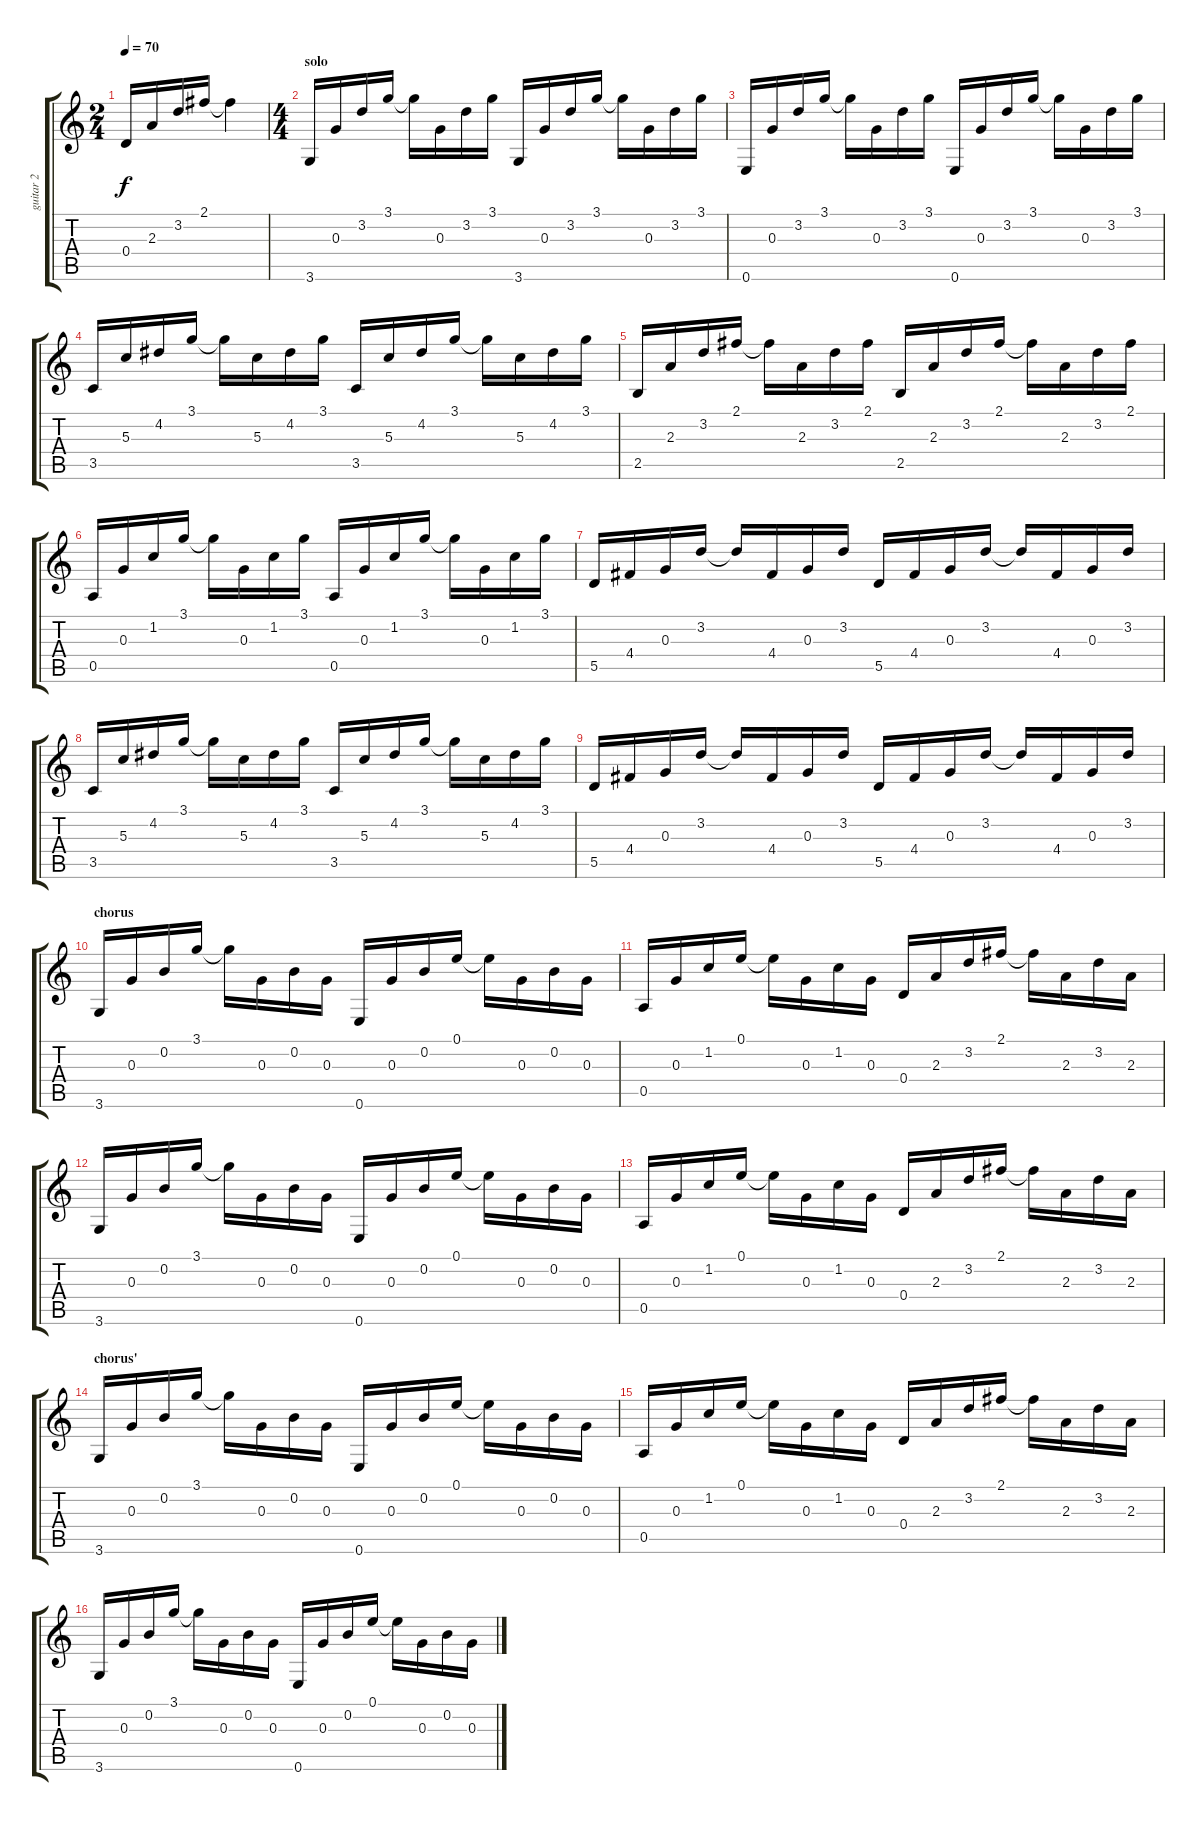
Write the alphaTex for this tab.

\track ("guitar 2" "guitar 2") {instrument electricguitarclean}
\staff {score tabs}
\tuning (E4 B3 G3 D3 A2 E2) {hide}
\ts (2 4)
\tempo 70
\clef g2
\ks c
0.4.16{dy f} 2.3.16 3.2.16 2.1.16 2.1{t}.4 |
\ts (4 4)
\section ("" "solo")
3.6.16 0.3.16 3.2.16 3.1.16 3.1{t}.16 0.3.16 3.2.16 3.1.16 3.6.16 0.3.16 3.2.16 3.1.16 3.1{t}.16 0.3.16 3.2.16 3.1.16 |
0.6.16 0.3.16 3.2.16 3.1.16 3.1{t}.16 0.3.16 3.2.16 3.1.16 0.6.16 0.3.16 3.2.16 3.1.16 3.1{t}.16 0.3.16 3.2.16 3.1.16 |
3.5.16 5.3.16 4.2.16 3.1.16 3.1{t}.16 5.3.16 4.2.16 3.1.16 3.5.16 5.3.16 4.2.16 3.1.16 3.1{t}.16 5.3.16 4.2.16 3.1.16 |
2.5.16 2.3.16 3.2.16 2.1.16 2.1{t}.16 2.3.16 3.2.16 2.1.16 2.5.16 2.3.16 3.2.16 2.1.16 2.1{t}.16 2.3.16 3.2.16 2.1.16 |
0.5.16 0.3.16 1.2.16 3.1.16 3.1{t}.16 0.3.16 1.2.16 3.1.16 0.5.16 0.3.16 1.2.16 3.1.16 3.1{t}.16 0.3.16 1.2.16 3.1.16 |
5.5.16 4.4.16 0.3.16 3.2.16 3.2{t}.16 4.4.16 0.3.16 3.2.16 5.5.16 4.4.16 0.3.16 3.2.16 3.2{t}.16 4.4.16 0.3.16 3.2.16 |
3.5.16 5.3.16 4.2.16 3.1.16 3.1{t}.16 5.3.16 4.2.16 3.1.16 3.5.16 5.3.16 4.2.16 3.1.16 3.1{t}.16 5.3.16 4.2.16 3.1.16 |
5.5.16 4.4.16 0.3.16 3.2.16 3.2{t}.16 4.4.16 0.3.16 3.2.16 5.5.16 4.4.16 0.3.16 3.2.16 3.2{t}.16 4.4.16 0.3.16 3.2.16 |
\section ("" "chorus")
3.6.16 0.3.16 0.2.16 3.1.16 3.1{t}.16 0.3.16 0.2.16 0.3.16 0.6.16 0.3.16 0.2.16 0.1.16 0.1{t}.16 0.3.16 0.2.16 0.3.16 |
0.5.16 0.3.16 1.2.16 0.1.16 0.1{t}.16 0.3.16 1.2.16 0.3.16 0.4.16 2.3.16 3.2.16 2.1.16 2.1{t}.16 2.3.16 3.2.16 2.3.16 |
3.6.16 0.3.16 0.2.16 3.1.16 3.1{t}.16 0.3.16 0.2.16 0.3.16 0.6.16 0.3.16 0.2.16 0.1.16 0.1{t}.16 0.3.16 0.2.16 0.3.16 |
0.5.16 0.3.16 1.2.16 0.1.16 0.1{t}.16 0.3.16 1.2.16 0.3.16 0.4.16 2.3.16 3.2.16 2.1.16 2.1{t}.16 2.3.16 3.2.16 2.3.16 |
\section ("" "chorus'")
3.6.16 0.3.16 0.2.16 3.1.16 3.1{t}.16 0.3.16 0.2.16 0.3.16 0.6.16 0.3.16 0.2.16 0.1.16 0.1{t}.16 0.3.16 0.2.16 0.3.16 |
0.5.16 0.3.16 1.2.16 0.1.16 0.1{t}.16 0.3.16 1.2.16 0.3.16 0.4.16 2.3.16 3.2.16 2.1.16 2.1{t}.16 2.3.16 3.2.16 2.3.16 |
3.6.16 0.3.16 0.2.16 3.1.16 3.1{t}.16 0.3.16 0.2.16 0.3.16 0.6.16 0.3.16 0.2.16 0.1.16 0.1{t}.16 0.3.16 0.2.16 0.3.16
